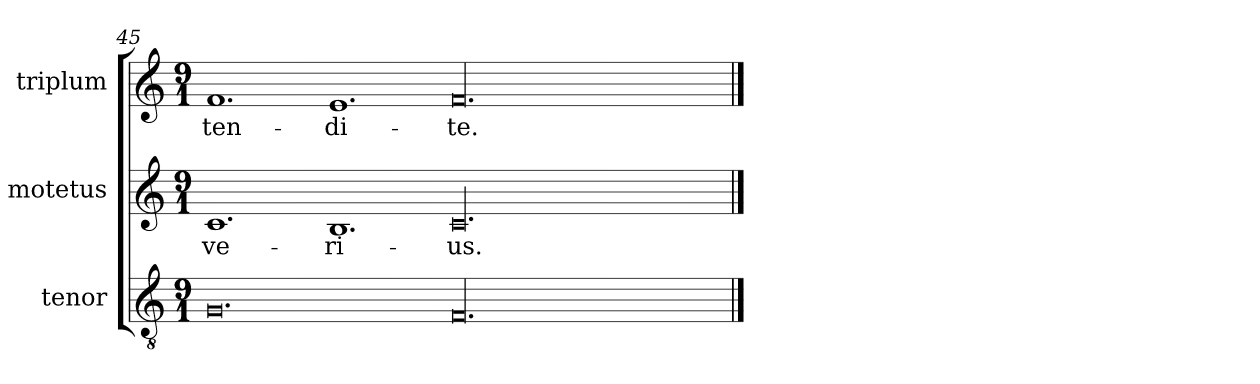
**kern	**kern	**text	**kern	**text
*part3	*part2	*part2	*part1	*part1
*staff3	*staff2	*staff2	*staff1	*staff1
*I"tenor	*I"motetus	*	*I"triplum	*
*I'T	*	*	*	*
*clefGv2	*clefG2	*	*clefG2	*
*k[]	*k[]	*	*k[]	*
*C:	*C:	*	*C:	*
*M9/1	*M9/1	*	*M9/1	*
=45	=45	=45	=45	=45
0.G/	1.c/	ve-	1.f/	-ten-
.	1.B/	-ri-	1.e/	-di-
00.F/	00.c/	-us.	00.f/	-te.
==	==	==	==	==
*-	*-	*-	*-	*-
